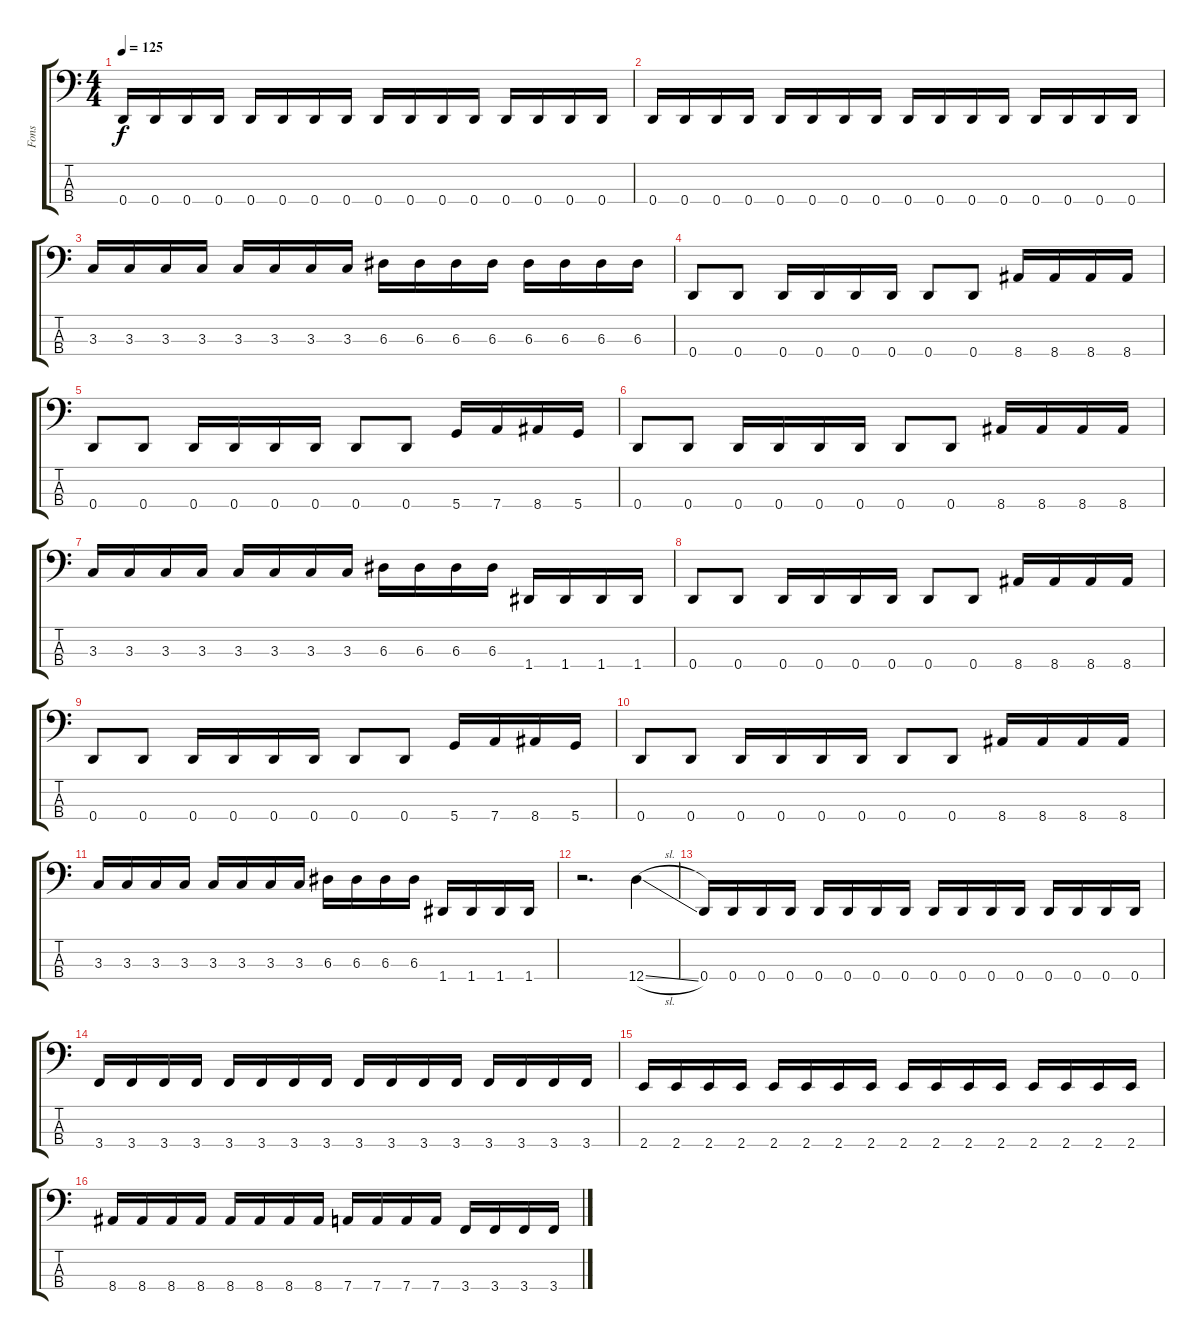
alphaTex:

\track ("Fons" "Fons") {instrument electricbassfinger}
\staff {score tabs}
\tuning (G2 D2 A1 D1) {hide}
\ts (4 4)
\tempo 125
\clef f4
\ks c
0.4.16{dy f} 0.4.16 0.4.16 0.4.16 0.4.16 0.4.16 0.4.16 0.4.16 0.4.16 0.4.16 0.4.16 0.4.16 0.4.16 0.4.16 0.4.16 0.4.16 |
0.4.16 0.4.16 0.4.16 0.4.16 0.4.16 0.4.16 0.4.16 0.4.16 0.4.16 0.4.16 0.4.16 0.4.16 0.4.16 0.4.16 0.4.16 0.4.16 |
3.3.16 3.3.16 3.3.16 3.3.16 3.3.16 3.3.16 3.3.16 3.3.16 6.3.16 6.3.16 6.3.16 6.3.16 6.3.16 6.3.16 6.3.16 6.3.16 |
0.4.8 0.4.8 0.4.16 0.4.16 0.4.16 0.4.16 0.4.8 0.4.8 8.4.16 8.4.16 8.4.16 8.4.16 |
0.4.8 0.4.8 0.4.16 0.4.16 0.4.16 0.4.16 0.4.8 0.4.8 5.4.16 7.4.16 8.4.16 5.4.16 |
0.4.8 0.4.8 0.4.16 0.4.16 0.4.16 0.4.16 0.4.8 0.4.8 8.4.16 8.4.16 8.4.16 8.4.16 |
3.3.16 3.3.16 3.3.16 3.3.16 3.3.16 3.3.16 3.3.16 3.3.16 6.3.16 6.3.16 6.3.16 6.3.16 1.4.16 1.4.16 1.4.16 1.4.16 |
0.4.8 0.4.8 0.4.16 0.4.16 0.4.16 0.4.16 0.4.8 0.4.8 8.4.16 8.4.16 8.4.16 8.4.16 |
0.4.8 0.4.8 0.4.16 0.4.16 0.4.16 0.4.16 0.4.8 0.4.8 5.4.16 7.4.16 8.4.16 5.4.16 |
0.4.8 0.4.8 0.4.16 0.4.16 0.4.16 0.4.16 0.4.8 0.4.8 8.4.16 8.4.16 8.4.16 8.4.16 |
3.3.16 3.3.16 3.3.16 3.3.16 3.3.16 3.3.16 3.3.16 3.3.16 6.3.16 6.3.16 6.3.16 6.3.16 1.4.16 1.4.16 1.4.16 1.4.16 |
r.2{d} 12.4{sl}.4 |
0.4.16 0.4.16 0.4.16 0.4.16 0.4.16 0.4.16 0.4.16 0.4.16 0.4.16 0.4.16 0.4.16 0.4.16 0.4.16 0.4.16 0.4.16 0.4.16 |
3.4.16 3.4.16 3.4.16 3.4.16 3.4.16 3.4.16 3.4.16 3.4.16 3.4.16 3.4.16 3.4.16 3.4.16 3.4.16 3.4.16 3.4.16 3.4.16 |
2.4.16 2.4.16 2.4.16 2.4.16 2.4.16 2.4.16 2.4.16 2.4.16 2.4.16 2.4.16 2.4.16 2.4.16 2.4.16 2.4.16 2.4.16 2.4.16 |
8.4.16 8.4.16 8.4.16 8.4.16 8.4.16 8.4.16 8.4.16 8.4.16 7.4.16 7.4.16 7.4.16 7.4.16 3.4.16 3.4.16 3.4.16 3.4.16
